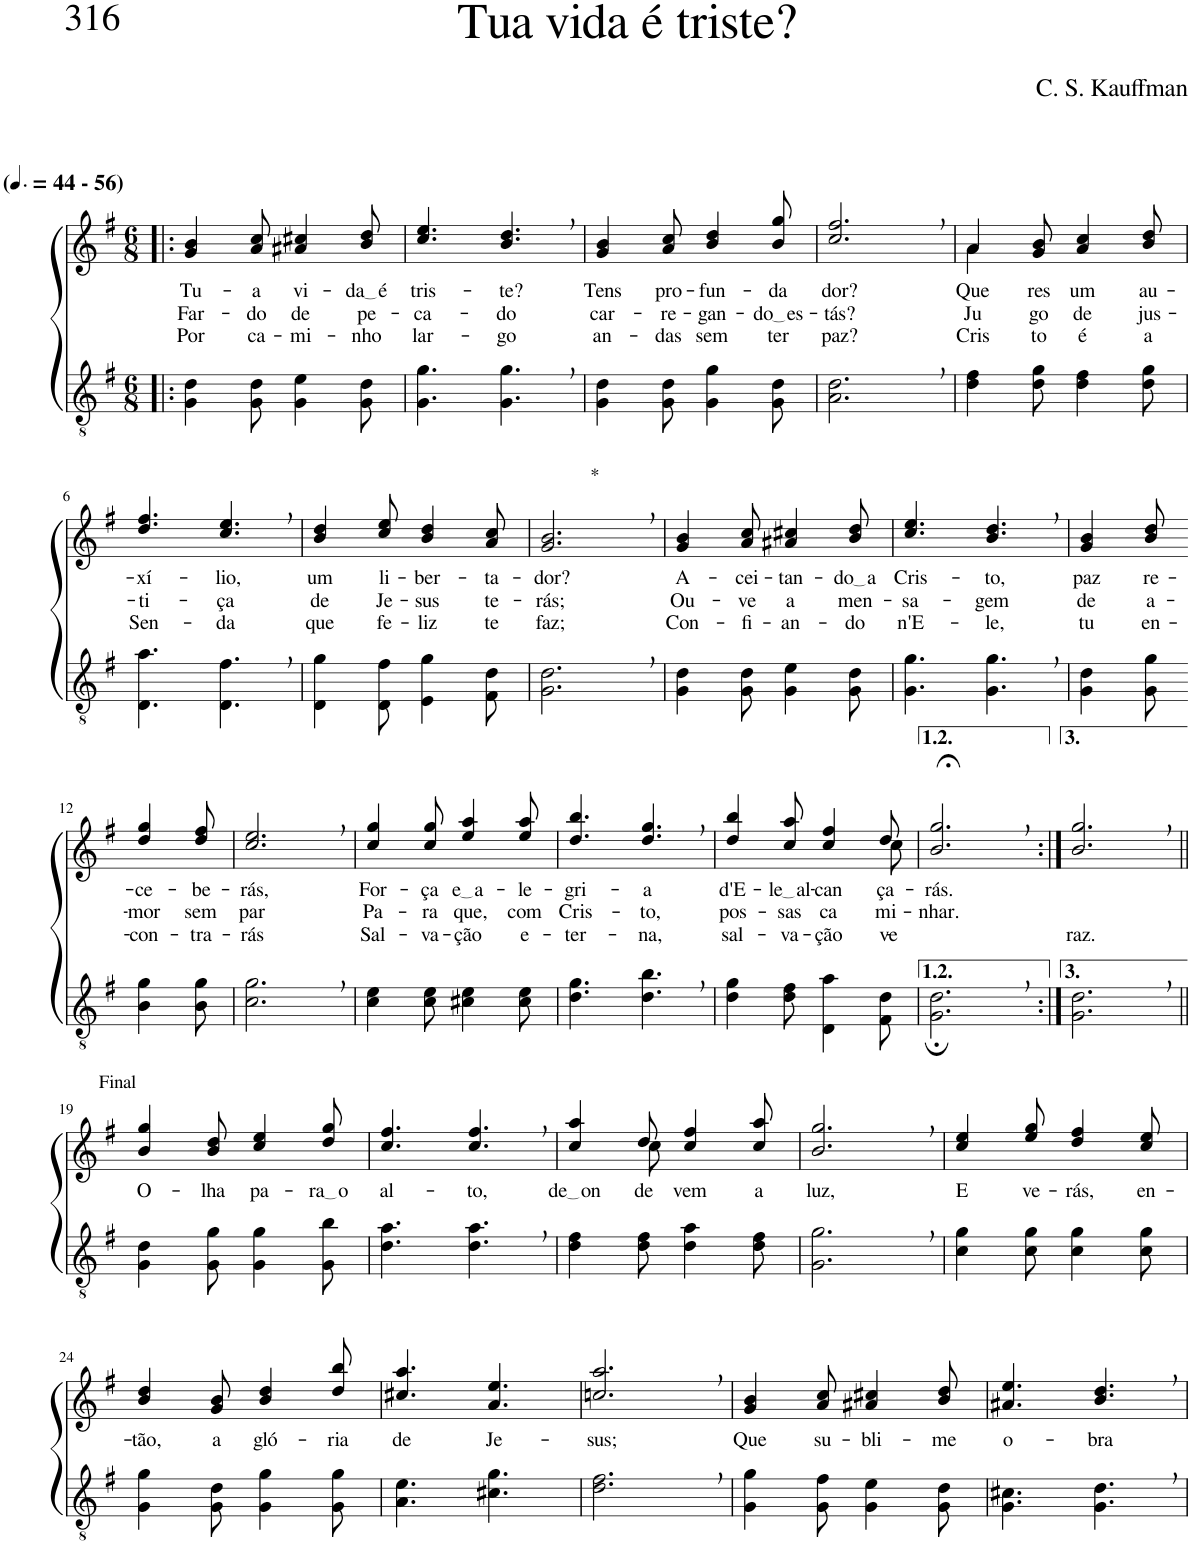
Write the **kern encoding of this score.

**kern	**kern	**text	**text	**text
*part2	*part1	*part1	*part1	*part1
*staff2	*staff1	*staff1	*staff1	*staff1
*I"Parte III e IV	*I"Parte I e II	*	*	*
*clefGv2	*clefG2	*	*	*
*Trd5c9	*Trd5c9	*	*	*
*k[f#]	*k[f#]	*	*	*
*M6/8	*M6/8	*	*	*
*MM66	*MM66	*	*	*
=1!|:	=1!|:	=1!|:	=1!|:	=1!|:
!	!LO:TX:a:B:t=(	!	!	!
!	!LO:TX:a:B:t=- 56)	!	!	!
!	!	!LO:LY:b	!LO:LY:b	!LO:LY:b
4G\ 4d\	4g/ 4b/	Tu-	Far-	Por
!	!	!LO:LY:b	!LO:LY:b	!LO:LY:b
8G\ 8d\	8a/ 8cc/	-a	-do	ca-
!	!	!LO:LY:b	!LO:LY:b	!LO:LY:b
4G\ 4e\	4a#X/ 4cc#X/	vi-	de	-mi-
!	!	!LO:LY:b	!LO:LY:b	!LO:LY:b
8G\ 8d\	8b/ 8dd/	da é	pe-	-nho
=2	=2	=2	=2	=2
!	!	!LO:LY:b	!LO:LY:b	!LO:LY:b
4.G\ 4.g\	4.cc/ 4.ee/	tris-	-ca-	lar-
!	!	!LO:LY:b	!LO:LY:b	!LO:LY:b
4.G\, 4.g\,	4.b/, 4.dd/,	-te?	-do	-go
=3	=3	=3	=3	=3
!	!	!LO:LY:b	!LO:LY:b	!LO:LY:b
4G\ 4d\	4g/ 4b/	Tens	car-	an-
!	!	!LO:LY:b	!LO:LY:b	!LO:LY:b
8G\ 8d\	8a/ 8cc/	pro-	-re-	-das
!	!	!LO:LY:b	!LO:LY:b	!LO:LY:b
4G\ 4g\	4b/ 4dd/	-fun-	-gan-	sem
!	!	!LO:LY:b	!LO:LY:b	!LO:LY:b
8G\ 8d\	8b/ 8gg/	-da	do es	ter
=4	=4	=4	=4	=4
!	!	!LO:LY:b	!LO:LY:b	!LO:LY:b
2.A\, 2.d\,	2.cc/, 2.ff#/,	dor?	-tás?	paz?
=5	=5	=5	=5	=5
*	*^	*	*	*
!	!	!	!LO:LY:b	!LO:LY:b	!LO:LY:b
4d\ 4f#\	4a/	4a\	Que-	Ju-	Cris-
!	!	!	!LO:LY:b	!LO:LY:b	!LO:LY:b
8d\ 8g\	8g/ 8b/	2ryy	-res	-go	-to
!	!	!	!LO:LY:b	!LO:LY:b	!LO:LY:b
4d\ 4f#\	4a/ 4cc/	.	um	de	é
!	!	!	!LO:LY:b	!LO:LY:b	!LO:LY:b
8d\ 8g\	8b/ 8dd/	.	au-	jus-	a
*	*v	*v	*	*	*
!!LO:LB:g=z
=6	=6	=6	=6	=6
!	!	!LO:LY:b	!LO:LY:b	!LO:LY:b
4.D\ 4.a\	4.dd/ 4.ff#/	-xí-	-ti-	Sen-
!	!	!LO:LY:b	!LO:LY:b	!LO:LY:b
4.D\, 4.f#\,	4.cc/, 4.ee/,	-lio,	-ça	-da
=7	=7	=7	=7	=7
!	!	!LO:LY:b	!LO:LY:b	!LO:LY:b
4D\ 4g\	4b/ 4dd/	um	de	que
!	!	!LO:LY:b	!LO:LY:b	!LO:LY:b
8D\ 8f#\	8cc/ 8ee/	li-	Je-	fe-
!	!	!LO:LY:b	!LO:LY:b	!LO:LY:b
4E\ 4g\	4b/ 4dd/	-ber-	-sus	-liz
!	!	!LO:LY:b	!LO:LY:b	!LO:LY:b
8F#\ 8d\	8a/ 8cc/	-ta-	te-	te
=8	=8	=8	=8	=8
!	!LO:TX:a:t=*	!	!	!
!	!	!LO:LY:b	!LO:LY:b	!LO:LY:b
2.G\, 2.d\,	2.g/, 2.b/,	-dor?	-rás;	faz;
=9	=9	=9	=9	=9
!	!	!LO:LY:b	!LO:LY:b	!LO:LY:b
4G\ 4d\	4g/ 4b/	A-	Ou-	Con-
!	!	!LO:LY:b	!LO:LY:b	!LO:LY:b
8G\ 8d\	8a/ 8cc/	-cei-	-ve	-fi-
!	!	!LO:LY:b	!LO:LY:b	!LO:LY:b
4G\ 4e\	4a#X/ 4cc#X/	-tan-	a	-an-
!	!	!LO:LY:b	!LO:LY:b	!LO:LY:b
8G\ 8d\	8b/ 8dd/	do a	men-	-do
=10	=10	=10	=10	=10
!	!	!LO:LY:b	!LO:LY:b	!LO:LY:b
4.G\ 4.g\	4.cc/ 4.ee/	Cris-	-sa-	n'E-
!	!	!LO:LY:b	!LO:LY:b	!LO:LY:b
4.G\, 4.g\,	4.b/, 4.dd/,	-to,	-gem	-le,
=11	=11	=11	=11	=11
!	!	!LO:LY:b	!LO:LY:b	!LO:LY:b
4G\ 4d\	4g/ 4b/	paz	de	tu
!	!	!LO:LY:b	!LO:LY:b	!LO:LY:b
8G\ 8g\	8b/ 8dd/	re-	a-	en-
!!LO:LB:g=z
=12-	=12-	=12-	=12-	=12-
!	!	!LO:LY:b	!LO:LY:b	!LO:LY:b
4B\ 4g\	4dd/ 4gg/	-ce-	-mor	-con-
!	!	!LO:LY:b	!LO:LY:b	!LO:LY:b
8B\ 8g\	8dd/ 8ff#/	-be-	sem	-tra-
=13	=13	=13	=13	=13
!	!	!LO:LY:b	!LO:LY:b	!LO:LY:b
2.c\, 2.g\,	2.cc/, 2.ee/,	-rás,	par	-rás
=14	=14	=14	=14	=14
!	!	!LO:LY:b	!LO:LY:b	!LO:LY:b
4c\ 4e\	4cc/ 4gg/	For-	Pa-	Sal-
!	!	!LO:LY:b	!LO:LY:b	!LO:LY:b
8c\ 8e\	8cc/ 8gg/	-ça	-ra	-va-
!	!	!LO:LY:b	!LO:LY:b	!LO:LY:b
4c#X\ 4e\	4ee/ 4aa/	e a	que,	-ção
!	!	!LO:LY:b	!LO:LY:b	!LO:LY:b
8c#\ 8e\	8ee/ 8aa/	-le-	com	e-
=15	=15	=15	=15	=15
!	!	!LO:LY:b	!LO:LY:b	!LO:LY:b
4.d\ 4.g\	4.dd/ 4.bb/	-gri-	Cris-	-ter-
!	!	!LO:LY:b	!LO:LY:b	!LO:LY:b
4.d\, 4.b\,	4.dd/, 4.gg/,	-a	-to,	-na,
=16	=16	=16	=16	=16
!	!	!LO:LY:b	!LO:LY:b	!LO:LY:b
*	*^	*	*	*
4d\ 4g\	4dd/ 4bb/	8ryy	d'E-	pos-	sal-
!	!	!	!LO:LY:b	!LO:LY:b	!LO:LY:b
*	*v	*v	*	*	*
8d\ 8f#\	8cc/ 8aa/	le al	-sas	-va-
!	!	!LO:LY:b	!LO:LY:b	!LO:LY:b
4D\ 4a\	4cc/ 4ff#/	-can-	ca-	-ção
*	*^	*	*	*
!	!	!	!LO:LY:b	!LO:LY:b	!LO:LY:b
8F#\ 8d\	8dd/	8cc\	-ça-	-mi-	ve-
=17	=17	=17	=17	=17	=17
!	!	!	!LO:LY:b	!LO:LY:b	!
*	*v	*v	*	*	*
2.G\;, 2.d\;,	2.b/;<, 2.gg/;<,	-rás.	-nhar.	.
=18:|!	=18:|!	=18:|!	=18:|!	=18:|!
!	!	!	!	!LO:LY:b
2.G\, 2.d\,	2.b/, 2.gg/,	.	.	-raz.
!!LO:LB:g=z
=19||	=19||	=19||	=19||	=19||
!	!LO:TX:a:t=Final	!	!	!
!	!	!LO:LY:b	!	!
4G\ 4d\	4b/ 4gg/	O-	.	.
!	!	!LO:LY:b	!	!
8G\ 8g\	8b/ 8dd/	-lha	.	.
!	!	!LO:LY:b	!	!
4G\ 4g\	4cc/ 4ee/	pa-	.	.
!	!	!LO:LY:b	!	!
8G\ 8b\	8dd/ 8gg/	ra o	.	.
=20	=20	=20	=20	=20
!	!	!LO:LY:b	!	!
4.d\ 4.a\	4.cc/ 4.ff#/	al-	.	.
!	!	!LO:LY:b	!	!
4.d\, 4.a\,	4.cc/, 4.ff#/,	-to,	.	.
=21	=21	=21	=21	=21
!	!	!LO:LY:b	!	!
*	*^	*	*	*
4d\ 4f#\	4cc/ 4aa/	4ryy	de on	.	.
!	!	!	!LO:LY:b	!	!
8d\ 8f#\	8dd/	8cc\	-de	.	.
!	!	!	!LO:LY:b	!	!
4d\ 4a\	4cc/ 4ff#/	4.ryy	vem	.	.
!	!	!	!LO:LY:b	!	!
8d\ 8f#\	8cc/ 8aa/	.	a	.	.
*	*v	*v	*	*	*
=22	=22	=22	=22	=22
!	!	!LO:LY:b	!	!
2.G\, 2.g\,	2.b/, 2.gg/,	luz,	.	.
=23	=23	=23	=23	=23
!	!	!LO:LY:b	!	!
4c\ 4g\	4cc/ 4ee/	E	.	.
!	!	!LO:LY:b	!	!
8c\ 8g\	8ee/ 8gg/	ve-	.	.
!	!	!LO:LY:b	!	!
4c\ 4g\	4dd/ 4ff#/	-rás,	.	.
!	!	!LO:LY:b	!	!
8c\ 8g\	8cc/ 8ee/	en-	.	.
!!LO:LB:g=z
=24	=24	=24	=24	=24
!	!	!LO:LY:b	!	!
4G\ 4g\	4b/ 4dd/	-tão,	.	.
!	!	!LO:LY:b	!	!
8G\ 8d\	8g/ 8b/	a	.	.
!	!	!LO:LY:b	!	!
4G\ 4g\	4b/ 4dd/	gló-	.	.
!	!	!LO:LY:b	!	!
8G\ 8g\	8dd/ 8bb/	-ria	.	.
=25	=25	=25	=25	=25
!	!	!LO:LY:b	!	!
4.A\ 4.e\	4.cc#X/ 4.aa/	de	.	.
!	!	!LO:LY:b	!	!
4.c#X\ 4.g\	4.a/ 4.ee/	Je-	.	.
=26	=26	=26	=26	=26
!	!	!LO:LY:b	!	!
2.d\, 2.f#\,	2.ccn/, 2.aa/,	-sus;	.	.
=27	=27	=27	=27	=27
!	!	!LO:LY:b	!	!
4G\ 4g\	4g/ 4b/	Que	.	.
!	!	!LO:LY:b	!	!
8G\ 8f#\	8a/ 8cc/	su-	.	.
!	!	!LO:LY:b	!	!
4G\ 4e\	4a#X/ 4cc#X/	-bli-	.	.
!	!	!LO:LY:b	!	!
8G\ 8d\	8b/ 8dd/	-me	.	.
=28	=28	=28	=28	=28
!	!	!LO:LY:b	!	!
4.G\ 4.c#X\	4.a#X/ 4.ee/	o-	.	.
!	!	!LO:LY:b	!	!
4.G\, 4.d\,	4.b/, 4.dd/,	-bra	.	.
=	=	=	=	=
*-	*-	*-	*-	*-
